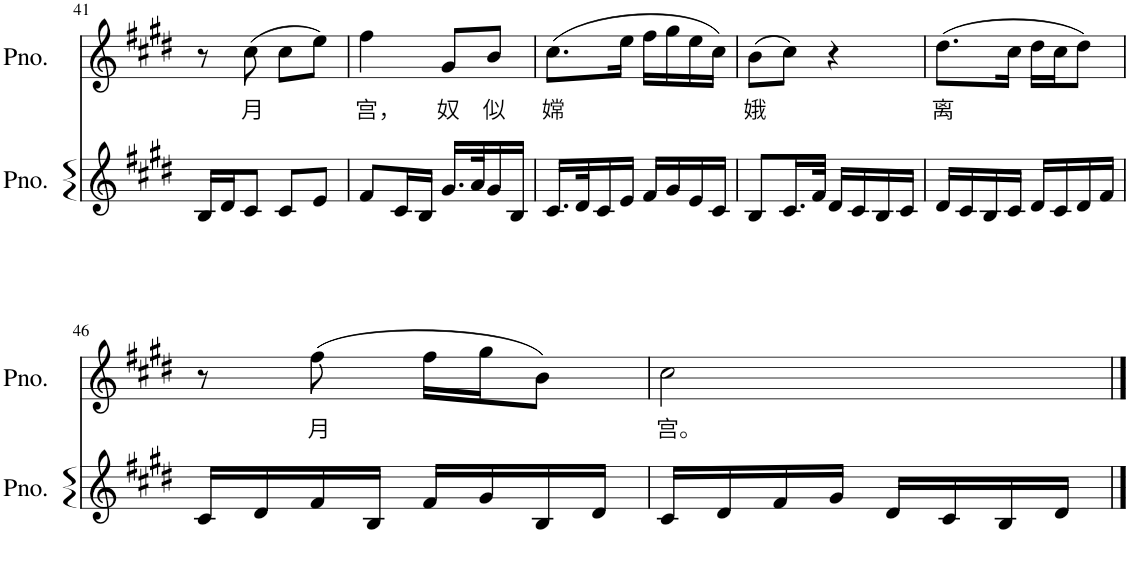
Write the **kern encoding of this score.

**kern	**kern	**text
*part2	*part1	*part1
*staff2	*staff1	*staff1
*I"Piano	*I"Piano	*
*I'Pno.	*I'Pno.	*
!!LO:PB:g=z
*clefG2	*clefG2	*
*k[f#c#g#d#]	*k[f#c#g#d#]	*
*M2/4	*M2/4	*
=41	=41	=41
16B/LL	8r	.
16d#/J	.	.
!	!	!LO:LY:b
8c#/J	(8cc#\	月
8c#/L	8cc#\L	.
8e/J	8ee\J)	.
=42	=42	=42
!	!	!LO:LY:b
8f#/L	4ff#\	宫，
16c#/L	.	.
16B/JJ	.	.
!	!	!LO:LY:b
16.g#/LL	8g#/L	奴
32a/K	.	.
!	!	!LO:LY:b
16g#/	8b/J	似
16B/JJ	.	.
=43	=43	=43
!	!	!LO:LY:b
16.c#/LL	(8.cc#\L	嫦
32d#/K	.	.
16c#/	.	.
16e/JJ	16ee\Jk	.
16f#/LL	16ff#\LL	.
16g#/	16gg#\	.
16e/	16ee\	.
16c#/JJ	16cc#\JJ)	.
=44	=44	=44
!	!	!LO:LY:b
8B/L	(8b\L	娥
16.c#/L	8cc#\J)	.
32f#/JJk	.	.
16d#/LL	4r	.
16c#/	.	.
16B/	.	.
16c#/JJ	.	.
=45	=45	=45
!	!	!LO:LY:b
16d#/LL	(8.dd#\L	离
16c#/	.	.
16B/	.	.
16c#/JJ	16cc#\Jk	.
16d#/LL	16dd#\LL	.
16c#/	16cc#\J	.
16d#/	8dd#\J)	.
16f#/JJ	.	.
!!LO:LB:g=z
=46	=46	=46
16c#/LL	8r	.
16d#/	.	.
!	!	!LO:LY:b
16f#/	(8ff#\	月
16B/JJ	.	.
16f#/LL	16ff#\LL	.
16g#/	16gg#\J	.
16B/	8b\J)	.
16d#/JJ	.	.
=47	=47	=47
!	!	!LO:LY:b
16c#/LL	2cc#\	宫。
16d#/	.	.
16f#/	.	.
16g#/JJ	.	.
16d#/LL	.	.
16c#/	.	.
16B/	.	.
16d#/JJ	.	.
==	==	==
*-	*-	*-
